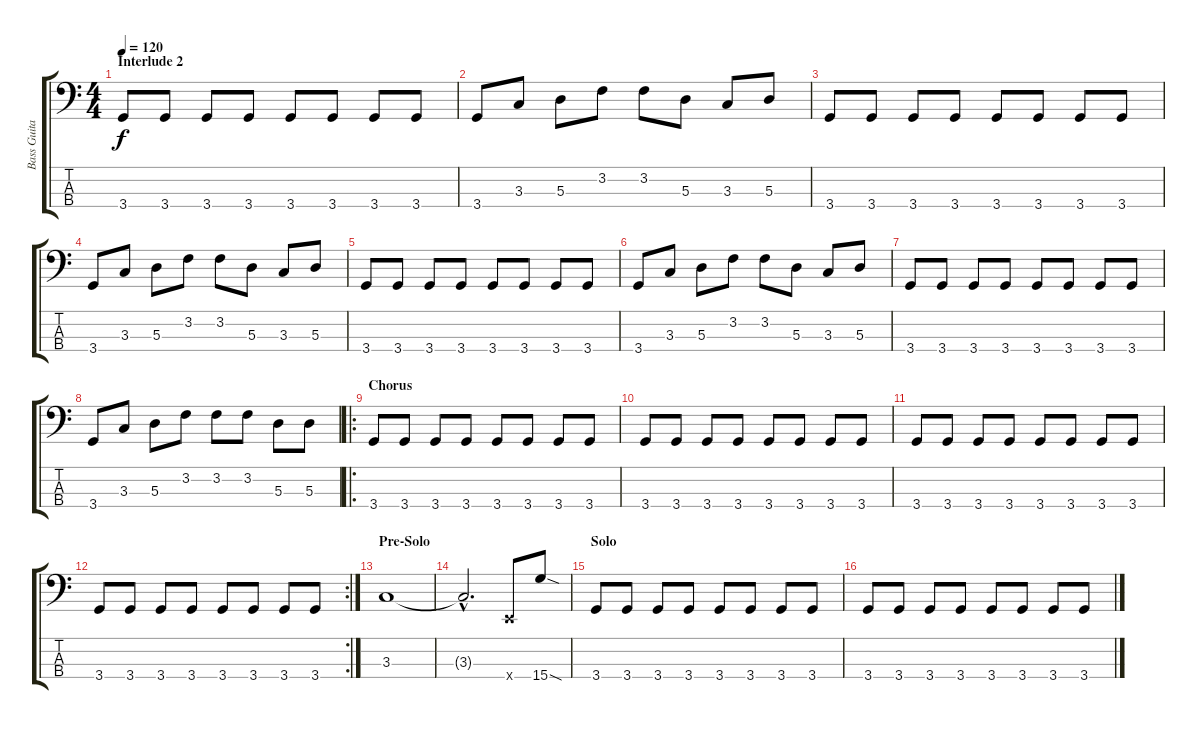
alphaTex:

\track ("Bass Guitar" "Bass Guita") {instrument electricbassfinger}
\staff {score tabs}
\tuning (G2 D2 A1 E1) {hide}
\ts (4 4)
\section ("" "Interlude 2")
\tempo 120
\clef f4
\ks c
3.4.8{dy f} 3.4.8 3.4.8 3.4.8 3.4.8 3.4.8 3.4.8 3.4.8 |
3.4.8 3.3.8 5.3.8 3.2.8 3.2.8 5.3.8 3.3.8 5.3.8 |
3.4.8 3.4.8 3.4.8 3.4.8 3.4.8 3.4.8 3.4.8 3.4.8 |
3.4.8 3.3.8 5.3.8 3.2.8 3.2.8 5.3.8 3.3.8 5.3.8 |
3.4.8 3.4.8 3.4.8 3.4.8 3.4.8 3.4.8 3.4.8 3.4.8 |
3.4.8 3.3.8 5.3.8 3.2.8 3.2.8 5.3.8 3.3.8 5.3.8 |
3.4.8 3.4.8 3.4.8 3.4.8 3.4.8 3.4.8 3.4.8 3.4.8 |
3.4.8 3.3.8 5.3.8 3.2.8 3.2.8 3.2.8 5.3.8 5.3.8 |
\ro
\section ("" "Chorus")
3.4.8 3.4.8 3.4.8 3.4.8 3.4.8 3.4.8 3.4.8 3.4.8 |
3.4.8 3.4.8 3.4.8 3.4.8 3.4.8 3.4.8 3.4.8 3.4.8 |
3.4.8 3.4.8 3.4.8 3.4.8 3.4.8 3.4.8 3.4.8 3.4.8 |
\rc 2
3.4.8 3.4.8 3.4.8 3.4.8 3.4.8 3.4.8 3.4.8 3.4.8 |
\section ("" "Pre-Solo")
3.3.1 |
3.3{hac t}.2{d} 0.4{x}.8 15.4{sod}.8 |
\section ("" "Solo")
3.4.8 3.4.8 3.4.8 3.4.8 3.4.8 3.4.8 3.4.8 3.4.8 |
3.4.8 3.4.8 3.4.8 3.4.8 3.4.8 3.4.8 3.4.8 3.4.8
